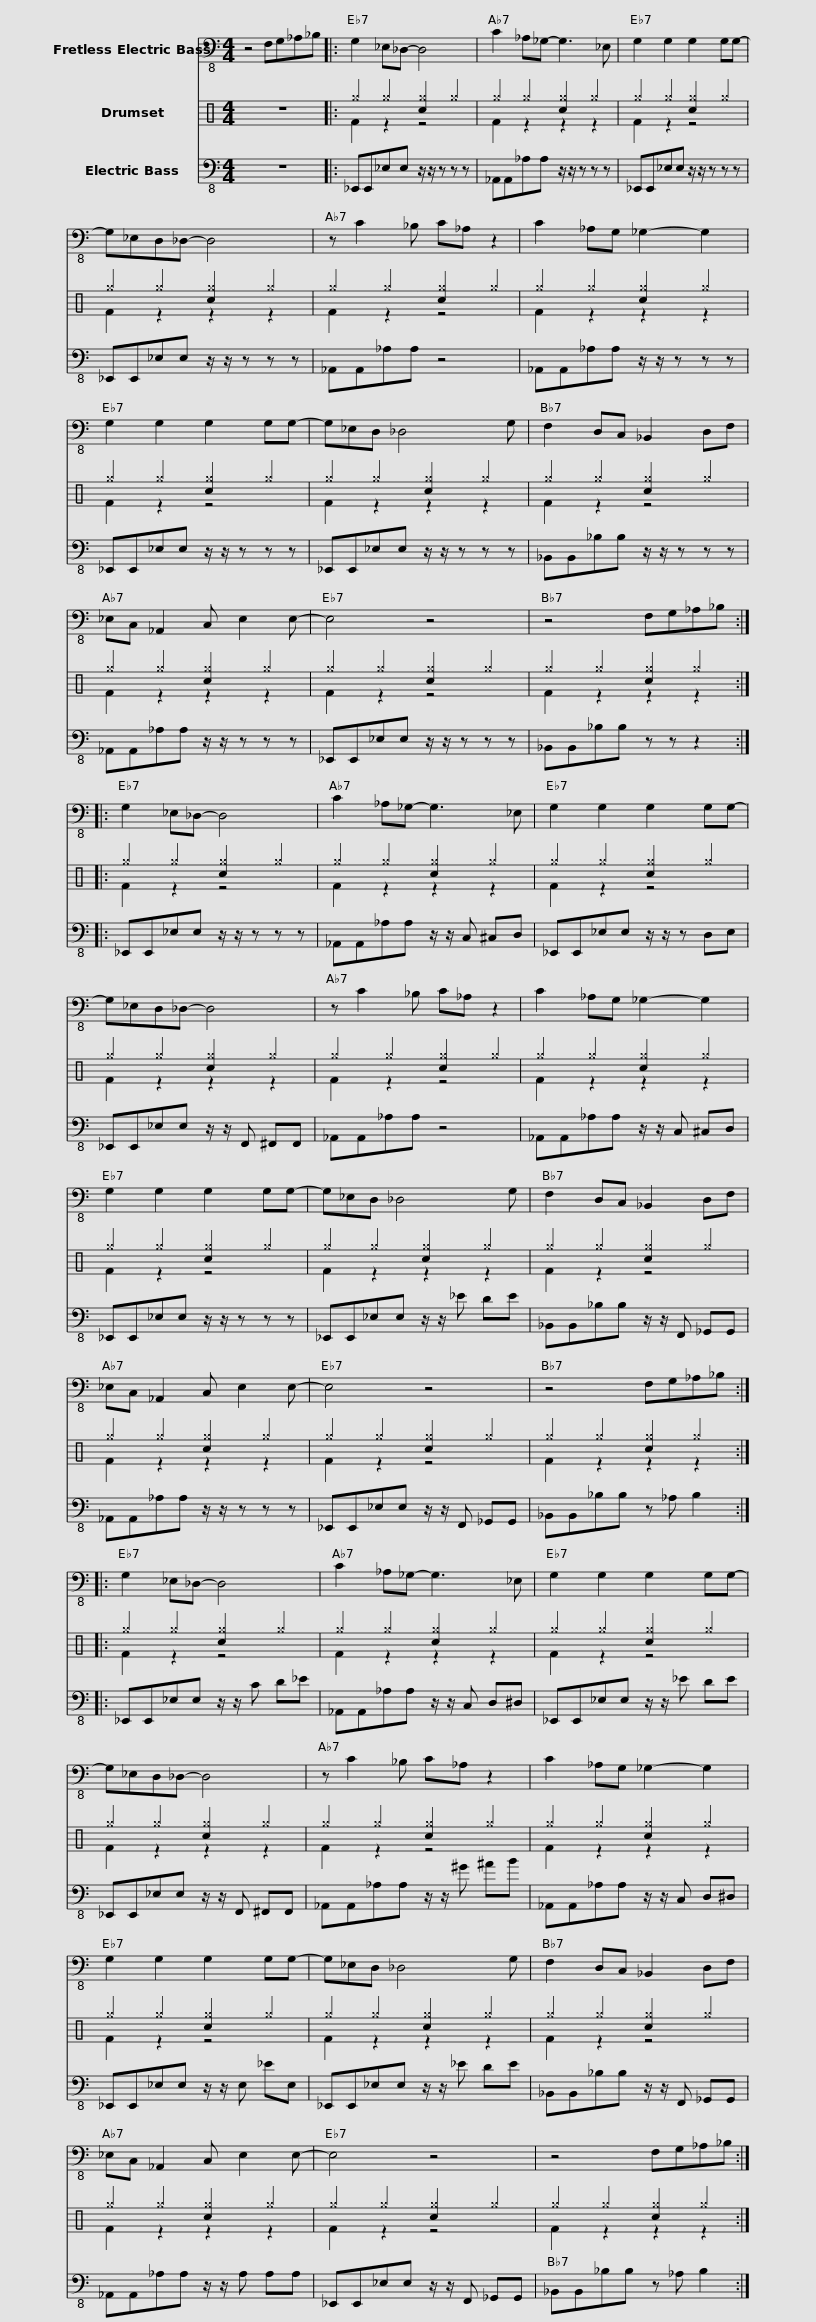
X:1
%%score 1 ( 2 3 ) 4
L:1/8
M:4/4
I:linebreak $
K:C
V:1 bass-8
V:2 perc
K:none
V:3 perc
K:none
V:4 bass-8
V:1
 z4 F,G,_A,_B, |: G,2 _E,_D,- D,4 | C2 _A,_G,- G,3 _E, |$ G,2 G,2 G,2 G,G,- | G,_E,D,_D,- D,4 | %5
 z C2 _B, C_A, z2 | C2 _A,G, _G,2- G,2 |$ G,2 G,2 G,2 G,G,- | G,_E,D, _D,4 G, | F,2 D,C, _B,,2 D,F, |$ %10
 _E,C, _A,,2 C, E,2 E,- | E,4 z4 | z4 F,G,_A,_B, ::$ G,2 _E,_D,- D,4 | C2 _A,_G,- G,3 _E, | %15
 G,2 G,2 G,2 G,G,- |$ G,_E,D,_D,- D,4 | z C2 _B, C_A, z2 | C2 _A,G, _G,2- G,2 |$ G,2 G,2 G,2 G,G,- | %20
 G,_E,D, _D,4 G, | F,2 D,C, _B,,2 D,F, |$ _E,C, _A,,2 C, E,2 E,- | E,4 z4 | z4 F,G,_A,_B, ::$ %25
 G,2 _E,_D,- D,4 | C2 _A,_G,- G,3 _E, | G,2 G,2 G,2 G,G,- |$ G,_E,D,_D,- D,4 | z C2 _B, C_A, z2 | %30
 C2 _A,G, _G,2- G,2 |$ G,2 G,2 G,2 G,G,- | G,_E,D, _D,4 G, | F,2 D,C, _B,,2 D,F, |$ _E,C, _A,,2 C, E,2 E,- | %35
 E,4 z4 | z4 F,G,_A,_B, :| %37
V:2
 z8 |: ^g2 ^g2 [c^g]2 ^g2 | ^g2 ^g2 [c^g]2 ^g2 |$ ^g2 ^g2 [c^g]2 ^g2 | ^g2 ^g2 [c^g]2 ^g2 | %5
 ^g2 ^g2 [c^g]2 ^g2 | ^g2 ^g2 [c^g]2 ^g2 |$ ^g2 ^g2 [c^g]2 ^g2 | ^g2 ^g2 [c^g]2 ^g2 | ^g2 ^g2 [c^g]2 ^g2 |$ %10
 ^g2 ^g2 [c^g]2 ^g2 | ^g2 ^g2 [c^g]2 ^g2 | ^g2 ^g2 [c^g]2 ^g2 ::$ ^g2 ^g2 [c^g]2 ^g2 | ^g2 ^g2 [c^g]2 ^g2 | %15
 ^g2 ^g2 [c^g]2 ^g2 |$ ^g2 ^g2 [c^g]2 ^g2 | ^g2 ^g2 [c^g]2 ^g2 | ^g2 ^g2 [c^g]2 ^g2 |$ ^g2 ^g2 [c^g]2 ^g2 | %20
 ^g2 ^g2 [c^g]2 ^g2 | ^g2 ^g2 [c^g]2 ^g2 |$ ^g2 ^g2 [c^g]2 ^g2 | ^g2 ^g2 [c^g]2 ^g2 | ^g2 ^g2 [c^g]2 ^g2 ::$ %25
 ^g2 ^g2 [c^g]2 ^g2 | ^g2 ^g2 [c^g]2 ^g2 | ^g2 ^g2 [c^g]2 ^g2 |$ ^g2 ^g2 [c^g]2 ^g2 | ^g2 ^g2 [c^g]2 ^g2 | %30
 ^g2 ^g2 [c^g]2 ^g2 |$ ^g2 ^g2 [c^g]2 ^g2 | ^g2 ^g2 [c^g]2 ^g2 | ^g2 ^g2 [c^g]2 ^g2 |$ ^g2 ^g2 [c^g]2 ^g2 | %35
 ^g2 ^g2 [c^g]2 ^g2 | ^g2 ^g2 [c^g]2 ^g2 :| %37
V:3
 x8 |: F2 z2 z4 | F2 z2 z2 z2 |$ F2 z2 z4 | F2 z2 z2 z2 | %5
 F2 z2 z4 | F2 z2 z2 z2 |$ F2 z2 z4 | F2 z2 z2 z2 | F2 z2 z4 |$ %10
 F2 z2 z2 z2 | F2 z2 z4 | F2 z2 z2 z2 ::$ F2 z2 z4 | F2 z2 z2 z2 | %15
 F2 z2 z4 |$ F2 z2 z2 z2 | F2 z2 z4 | F2 z2 z2 z2 |$ F2 z2 z4 | %20
 F2 z2 z2 z2 | F2 z2 z4 |$ F2 z2 z2 z2 | F2 z2 z4 | F2 z2 z2 z2 ::$ %25
 F2 z2 z4 | F2 z2 z2 z2 | F2 z2 z4 |$ F2 z2 z2 z2 | F2 z2 z4 | %30
 F2 z2 z2 z2 |$ F2 z2 z4 | F2 z2 z2 z2 | F2 z2 z4 |$ F2 z2 z2 z2 | %35
 F2 z2 z4 | F2 z2 z2 z2 :| %37
V:4
 z8 |: _E,,E,,_E,E, z/ z/ z z z | _A,,A,,_A,A, z/ z/ z z z |$ _E,,E,,_E,E, z/ z/ z z z | _E,,E,,_E,E, z/ z/ z z z | %5
 _A,,A,,_A,A, z4 | _A,,A,,_A,A, z/ z/ z z z |$ _E,,E,,_E,E, z/ z/ z z z | _E,,E,,_E,E, z/ z/ z z z | _B,,B,,_B,B, z/ z/ z z z |$ %10
 _A,,A,,_A,A, z/ z/ z z z | _E,,E,,_E,E, z/ z/ z z z | _B,,B,,_B,B, z z z2 ::$ _E,,E,,_E,E, z/ z/ z z z | _A,,A,,_A,A, z/ z/ C, ^C,D, | %15
 _E,,E,,_E,E, z/ z/ z D,E, |$ _E,,E,,_E,E, z/ z/ F,, ^F,,F,, | _A,,A,,_A,A, z4 | _A,,A,,_A,A, z/ z/ C, ^C,D, |$ _E,,E,,_E,E, z/ z/ z z z | %20
 _E,,E,,_E,E, z/ z/ _E DE | _B,,B,,_B,B, z/ z/ F,, _G,,G,, |$ _A,,A,,_A,A, z/ z/ z z z | _E,,E,,_E,E, z/ z/ F,, _G,,G,, | _B,,B,,_B,B, z _A, B,2 ::$ %25
 _E,,E,,_E,E, z/ z/ C D_E | _A,,A,,_A,A, z/ z/ C, D,^D, | _E,,E,,_E,E, z/ z/ _E DE |$ _E,,E,,_E,E, z/ z/ F,, ^F,,F,, | _A,,A,,_A,A, z/ z/ ^G ^AB | %30
 _A,,A,,_A,A, z/ z/ C, D,^D, |$ _E,,E,,_E,E, z/ z/ E, _EE, | _E,,E,,_E,E, z/ z/ _E DE | _B,,B,,_B,B, z/ z/ F,, _G,,G,, |$ _A,,A,,_A,A, z/ z/ A, A,A, | %35
 _E,,E,,_E,E, z/ z/ F,, _G,,G,, | _B,,B,,_B,B, z _A, B,2 :| %37
